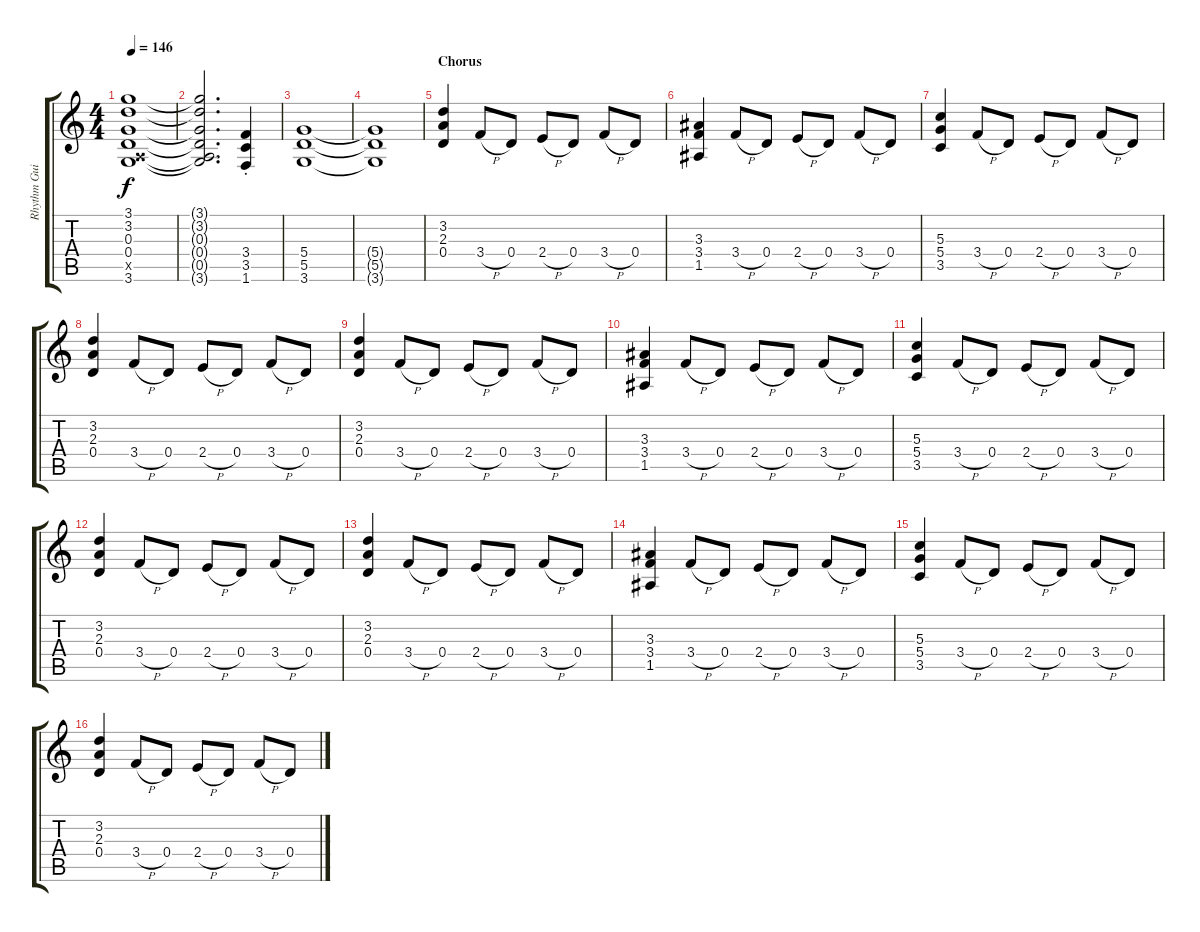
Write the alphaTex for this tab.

\track ("Rhythm Guitar" "Rhythm Gui") {instrument distortionguitar}
\staff {score tabs}
\tuning (E4 B3 G3 D3 A2 E2) {hide}
\ts (4 4)
\tempo 146
\clef g2
\ks c
(3.1 3.2 0.3 0.4 0.5{x} 3.6).1{dy f} |
(3.1{t} 3.2{t} 0.3{t} 0.4{t} 0.5{t} 3.6{t}).2{d} (3.4{st} 3.5{st} 1.6{st}).4 |
(5.4 5.5 3.6).1 |
(5.4{t} 5.5{t} 3.6{t}).1 |
\section ("" "Chorus")
(3.2 2.3 0.4).4 3.4{h}.8 0.4.8 2.4{h}.8 0.4.8 3.4{h}.8 0.4.8 |
(3.3 3.4 1.5).4 3.4{h}.8 0.4.8 2.4{h}.8 0.4.8 3.4{h}.8 0.4.8 |
(5.3 5.4 3.5).4 3.4{h}.8 0.4.8 2.4{h}.8 0.4.8 3.4{h}.8 0.4.8 |
(3.2 2.3 0.4).4 3.4{h}.8 0.4.8 2.4{h}.8 0.4.8 3.4{h}.8 0.4.8 |
(3.2 2.3 0.4).4 3.4{h}.8 0.4.8 2.4{h}.8 0.4.8 3.4{h}.8 0.4.8 |
(3.3 3.4 1.5).4 3.4{h}.8 0.4.8 2.4{h}.8 0.4.8 3.4{h}.8 0.4.8 |
(5.3 5.4 3.5).4 3.4{h}.8 0.4.8 2.4{h}.8 0.4.8 3.4{h}.8 0.4.8 |
(3.2 2.3 0.4).4 3.4{h}.8 0.4.8 2.4{h}.8 0.4.8 3.4{h}.8 0.4.8 |
(3.2 2.3 0.4).4 3.4{h}.8 0.4.8 2.4{h}.8 0.4.8 3.4{h}.8 0.4.8 |
(3.3 3.4 1.5).4 3.4{h}.8 0.4.8 2.4{h}.8 0.4.8 3.4{h}.8 0.4.8 |
(5.3 5.4 3.5).4 3.4{h}.8 0.4.8 2.4{h}.8 0.4.8 3.4{h}.8 0.4.8 |
(3.2 2.3 0.4).4 3.4{h}.8 0.4.8 2.4{h}.8 0.4.8 3.4{h}.8 0.4.8
